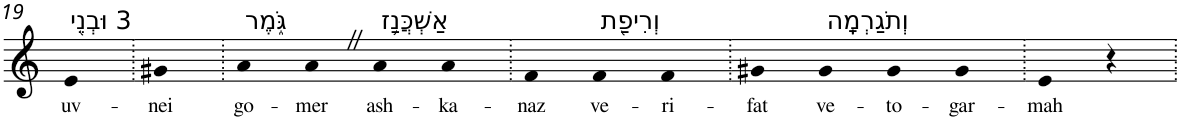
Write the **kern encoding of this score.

**kern	**text
*part1	*part1
*staff1	*staff1
*I"Piano	*
*I'Pno	*
!!LO:PB:g=z
*clefG2	*
*k[]	*
=19	=19
!LO:TX:a:t=3 וּבְנֵ֖י	!
!	!LO:LY:b
4e	uv-
=20.	=20.
!	!LO:LY:b
4g#X	-nei
=21.	=21.
!LO:TX:a:t=גֹּ֑מֶר	!
!	!LO:LY:b
4a	go-
!	!LO:LY:b
4aZ	-mer
!LO:TX:a:t=אַשְׁכֲּנַ֥ז	!
!	!LO:LY:b
4a	ash-
!	!LO:LY:b
4a	-ka-
=22.	=22.
!	!LO:LY:b
4f	-naz
!LO:TX:a:t=וְרִיפַ֖ת	!
!	!LO:LY:b
4f	ve-
!	!LO:LY:b
4f	-ri-
=23.	=23.
!	!LO:LY:b
4g#X	-fat
!LO:TX:a:t=וְתֹגַרְמָֽה	!
!	!LO:LY:b
4g#	ve-
!	!LO:LY:b
4g#	-to-
!	!LO:LY:b
4g#	-gar-
=24.	=24.
!	!LO:LY:b
4e	-mah
4r	.
=.	=.
*-	*-
